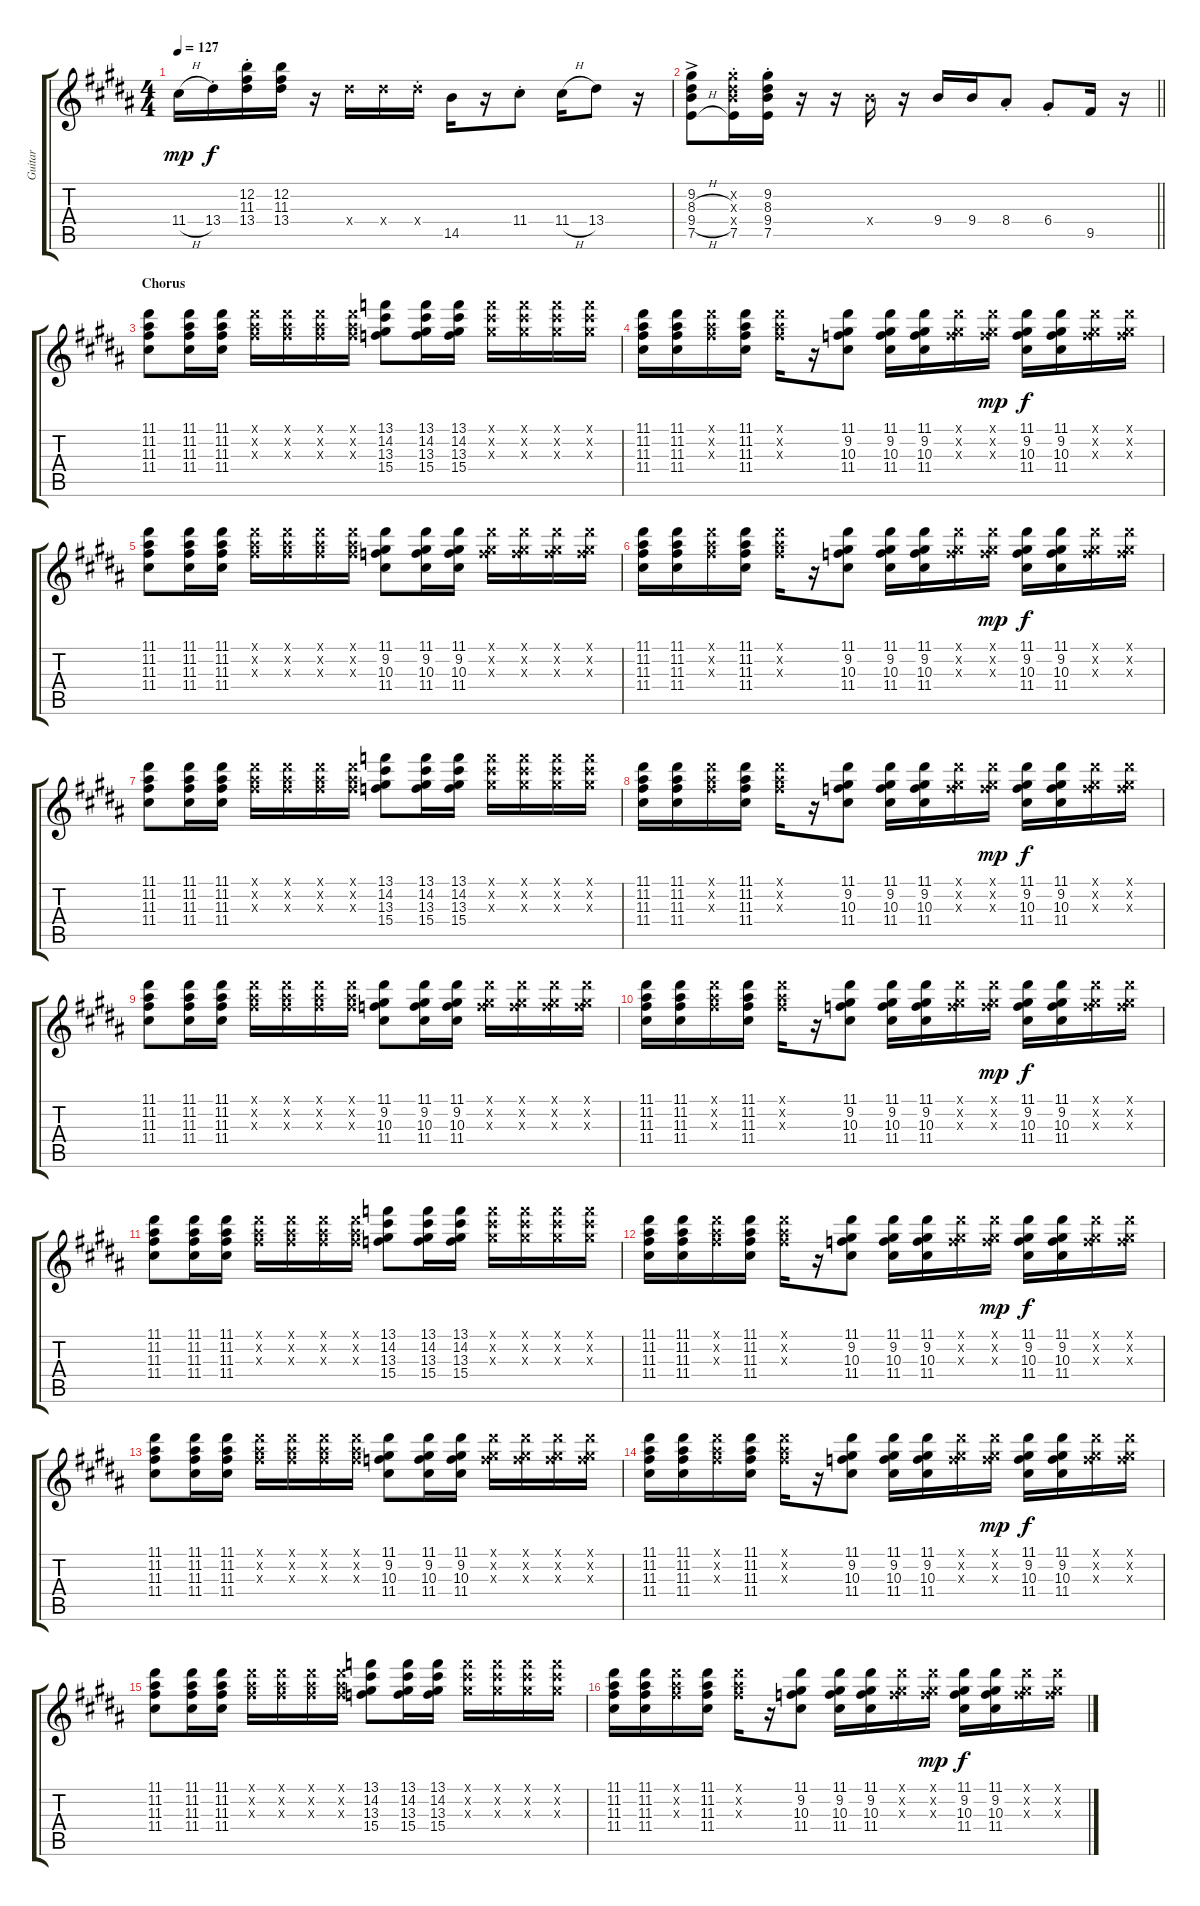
\track ("Guitar" "Guitar") {instrument electricguitarjazz}
\staff {score tabs}
\tuning (E4 B3 G3 D3 A2 E2) {hide}
\ts (4 4)
\tempo 127
\clef g2
\ks g#minor
11.4{h}.16{dy mp} 13.4{st}.16{dy f} (12.2 11.3 13.4{st}).16 (12.2 11.3 13.4).16 r.16 13.4{x}.16 13.4{x}.16 13.4{st x}.16 14.5.16 r.16 11.4{st}.8 11.4{h}.16 13.4.8 r.16 |
\barLineRight lightlight
(9.2 8.3{h} 9.4{h} 7.5{h ac}).8 (9.2{x} 8.3{x} 9.4{x} 7.5{st}).16 (9.2 8.3 9.4 7.5{st}).16 r.16 r.16 9.4{x}.16 r.16 9.4.16 9.4.16 8.4{st}.8 6.4{st}.8 9.5.16 r.16 |
\section ("" "Chorus")
(11.1 11.2 11.3 11.4).8 (11.1 11.2 11.3 11.4).16 (11.1 11.2 11.3 11.4).16 (11.1{x} 11.2{x} 11.3{x}).16 (11.1{x} 11.2{x} 11.3{x}).16 (11.1{x} 11.2{x} 11.3{x}).16 (11.1{x} 11.2{x} 11.3{x}).16 (13.1 14.2 13.3 15.4).8 (13.1 14.2 13.3 15.4).16 (13.1 14.2 13.3 15.4).16 (13.1{x} 14.2{x} 13.3{x}).16 (13.1{x} 14.2{x} 13.3{x}).16 (13.1{x} 14.2{x} 13.3{x}).16 (13.1{x} 14.2{x} 13.3{x}).16 |
(11.1 11.2 11.3 11.4).16 (11.1 11.2 11.3 11.4).16 (11.1{x} 11.2{x} 11.3{x}).16 (11.1 11.2 11.3 11.4).16 (11.1{x} 11.2{x} 11.3{x}).16 r.16 (11.1 9.2 10.3 11.4).8 (11.1 9.2 10.3 11.4).16 (11.1 9.2 10.3 11.4).16 (11.1{x} 9.2{x} 10.3{x}).16 (11.1{x} 9.2{x} 10.3{x}).16{dy mp} (11.1 9.2 10.3 11.4).16{dy f} (11.1 9.2 10.3 11.4).16 (11.1{x} 9.2{x} 10.3{x}).16 (11.1{x} 9.2{x} 10.3{x}).16 |
(11.1 11.2 11.3 11.4).8 (11.1 11.2 11.3 11.4).16 (11.1 11.2 11.3 11.4).16 (11.1{x} 11.2{x} 11.3{x}).16 (11.1{x} 11.2{x} 11.3{x}).16 (11.1{x} 11.2{x} 11.3{x}).16 (11.1{x} 11.2{x} 11.3{x}).16 (11.1 9.2 10.3 11.4).8 (11.1 9.2 10.3 11.4).16 (11.1 9.2 10.3 11.4).16 (11.1{x} 9.2{x} 10.3{x}).16 (11.1{x} 9.2{x} 10.3{x}).16 (11.1{x} 9.2{x} 10.3{x}).16 (11.1{x} 9.2{x} 10.3{x}).16 |
(11.1 11.2 11.3 11.4).16 (11.1 11.2 11.3 11.4).16 (11.1{x} 11.2{x} 11.3{x}).16 (11.1 11.2 11.3 11.4).16 (11.1{x} 11.2{x} 11.3{x}).16 r.16 (11.1 9.2 10.3 11.4).8 (11.1 9.2 10.3 11.4).16 (11.1 9.2 10.3 11.4).16 (11.1{x} 9.2{x} 10.3{x}).16 (11.1{x} 9.2{x} 10.3{x}).16{dy mp} (11.1 9.2 10.3 11.4).16{dy f} (11.1 9.2 10.3 11.4).16 (11.1{x} 9.2{x} 10.3{x}).16 (11.1{x} 9.2{x} 10.3{x}).16 |
(11.1 11.2 11.3 11.4).8 (11.1 11.2 11.3 11.4).16 (11.1 11.2 11.3 11.4).16 (11.1{x} 11.2{x} 11.3{x}).16 (11.1{x} 11.2{x} 11.3{x}).16 (11.1{x} 11.2{x} 11.3{x}).16 (11.1{x} 11.2{x} 11.3{x}).16 (13.1 14.2 13.3 15.4).8 (13.1 14.2 13.3 15.4).16 (13.1 14.2 13.3 15.4).16 (13.1{x} 14.2{x} 13.3{x}).16 (13.1{x} 14.2{x} 13.3{x}).16 (13.1{x} 14.2{x} 13.3{x}).16 (13.1{x} 14.2{x} 13.3{x}).16 |
(11.1 11.2 11.3 11.4).16 (11.1 11.2 11.3 11.4).16 (11.1{x} 11.2{x} 11.3{x}).16 (11.1 11.2 11.3 11.4).16 (11.1{x} 11.2{x} 11.3{x}).16 r.16 (11.1 9.2 10.3 11.4).8 (11.1 9.2 10.3 11.4).16 (11.1 9.2 10.3 11.4).16 (11.1{x} 9.2{x} 10.3{x}).16 (11.1{x} 9.2{x} 10.3{x}).16{dy mp} (11.1 9.2 10.3 11.4).16{dy f} (11.1 9.2 10.3 11.4).16 (11.1{x} 9.2{x} 10.3{x}).16 (11.1{x} 9.2{x} 10.3{x}).16 |
(11.1 11.2 11.3 11.4).8 (11.1 11.2 11.3 11.4).16 (11.1 11.2 11.3 11.4).16 (11.1{x} 11.2{x} 11.3{x}).16 (11.1{x} 11.2{x} 11.3{x}).16 (11.1{x} 11.2{x} 11.3{x}).16 (11.1{x} 11.2{x} 11.3{x}).16 (11.1 9.2 10.3 11.4).8 (11.1 9.2 10.3 11.4).16 (11.1 9.2 10.3 11.4).16 (11.1{x} 9.2{x} 10.3{x}).16 (11.1{x} 9.2{x} 10.3{x}).16 (11.1{x} 9.2{x} 10.3{x}).16 (11.1{x} 9.2{x} 10.3{x}).16 |
(11.1 11.2 11.3 11.4).16 (11.1 11.2 11.3 11.4).16 (11.1{x} 11.2{x} 11.3{x}).16 (11.1 11.2 11.3 11.4).16 (11.1{x} 11.2{x} 11.3{x}).16 r.16 (11.1 9.2 10.3 11.4).8 (11.1 9.2 10.3 11.4).16 (11.1 9.2 10.3 11.4).16 (11.1{x} 9.2{x} 10.3{x}).16 (11.1{x} 9.2{x} 10.3{x}).16{dy mp} (11.1 9.2 10.3 11.4).16{dy f} (11.1 9.2 10.3 11.4).16 (11.1{x} 9.2{x} 10.3{x}).16 (11.1{x} 9.2{x} 10.3{x}).16 |
(11.1 11.2 11.3 11.4).8 (11.1 11.2 11.3 11.4).16 (11.1 11.2 11.3 11.4).16 (11.1{x} 11.2{x} 11.3{x}).16 (11.1{x} 11.2{x} 11.3{x}).16 (11.1{x} 11.2{x} 11.3{x}).16 (11.1{x} 11.2{x} 11.3{x}).16 (13.1 14.2 13.3 15.4).8 (13.1 14.2 13.3 15.4).16 (13.1 14.2 13.3 15.4).16 (13.1{x} 14.2{x} 13.3{x}).16 (13.1{x} 14.2{x} 13.3{x}).16 (13.1{x} 14.2{x} 13.3{x}).16 (13.1{x} 14.2{x} 13.3{x}).16 |
(11.1 11.2 11.3 11.4).16 (11.1 11.2 11.3 11.4).16 (11.1{x} 11.2{x} 11.3{x}).16 (11.1 11.2 11.3 11.4).16 (11.1{x} 11.2{x} 11.3{x}).16 r.16 (11.1 9.2 10.3 11.4).8 (11.1 9.2 10.3 11.4).16 (11.1 9.2 10.3 11.4).16 (11.1{x} 9.2{x} 10.3{x}).16 (11.1{x} 9.2{x} 10.3{x}).16{dy mp} (11.1 9.2 10.3 11.4).16{dy f} (11.1 9.2 10.3 11.4).16 (11.1{x} 9.2{x} 10.3{x}).16 (11.1{x} 9.2{x} 10.3{x}).16 |
(11.1 11.2 11.3 11.4).8 (11.1 11.2 11.3 11.4).16 (11.1 11.2 11.3 11.4).16 (11.1{x} 11.2{x} 11.3{x}).16 (11.1{x} 11.2{x} 11.3{x}).16 (11.1{x} 11.2{x} 11.3{x}).16 (11.1{x} 11.2{x} 11.3{x}).16 (11.1 9.2 10.3 11.4).8 (11.1 9.2 10.3 11.4).16 (11.1 9.2 10.3 11.4).16 (11.1{x} 9.2{x} 10.3{x}).16 (11.1{x} 9.2{x} 10.3{x}).16 (11.1{x} 9.2{x} 10.3{x}).16 (11.1{x} 9.2{x} 10.3{x}).16 |
(11.1 11.2 11.3 11.4).16 (11.1 11.2 11.3 11.4).16 (11.1{x} 11.2{x} 11.3{x}).16 (11.1 11.2 11.3 11.4).16 (11.1{x} 11.2{x} 11.3{x}).16 r.16 (11.1 9.2 10.3 11.4).8 (11.1 9.2 10.3 11.4).16 (11.1 9.2 10.3 11.4).16 (11.1{x} 9.2{x} 10.3{x}).16 (11.1{x} 9.2{x} 10.3{x}).16{dy mp} (11.1 9.2 10.3 11.4).16{dy f} (11.1 9.2 10.3 11.4).16 (11.1{x} 9.2{x} 10.3{x}).16 (11.1{x} 9.2{x} 10.3{x}).16 |
(11.1 11.2 11.3 11.4).8 (11.1 11.2 11.3 11.4).16 (11.1 11.2 11.3 11.4).16 (11.1{x} 11.2{x} 11.3{x}).16 (11.1{x} 11.2{x} 11.3{x}).16 (11.1{x} 11.2{x} 11.3{x}).16 (11.1{x} 11.2{x} 11.3{x}).16 (13.1 14.2 13.3 15.4).8 (13.1 14.2 13.3 15.4).16 (13.1 14.2 13.3 15.4).16 (13.1{x} 14.2{x} 13.3{x}).16 (13.1{x} 14.2{x} 13.3{x}).16 (13.1{x} 14.2{x} 13.3{x}).16 (13.1{x} 14.2{x} 13.3{x}).16 |
(11.1 11.2 11.3 11.4).16 (11.1 11.2 11.3 11.4).16 (11.1{x} 11.2{x} 11.3{x}).16 (11.1 11.2 11.3 11.4).16 (11.1{x} 11.2{x} 11.3{x}).16 r.16 (11.1 9.2 10.3 11.4).8 (11.1 9.2 10.3 11.4).16 (11.1 9.2 10.3 11.4).16 (11.1{x} 9.2{x} 10.3{x}).16 (11.1{x} 9.2{x} 10.3{x}).16{dy mp} (11.1 9.2 10.3 11.4).16{dy f} (11.1 9.2 10.3 11.4).16 (11.1{x} 9.2{x} 10.3{x}).16 (11.1{x} 9.2{x} 10.3{x}).16
